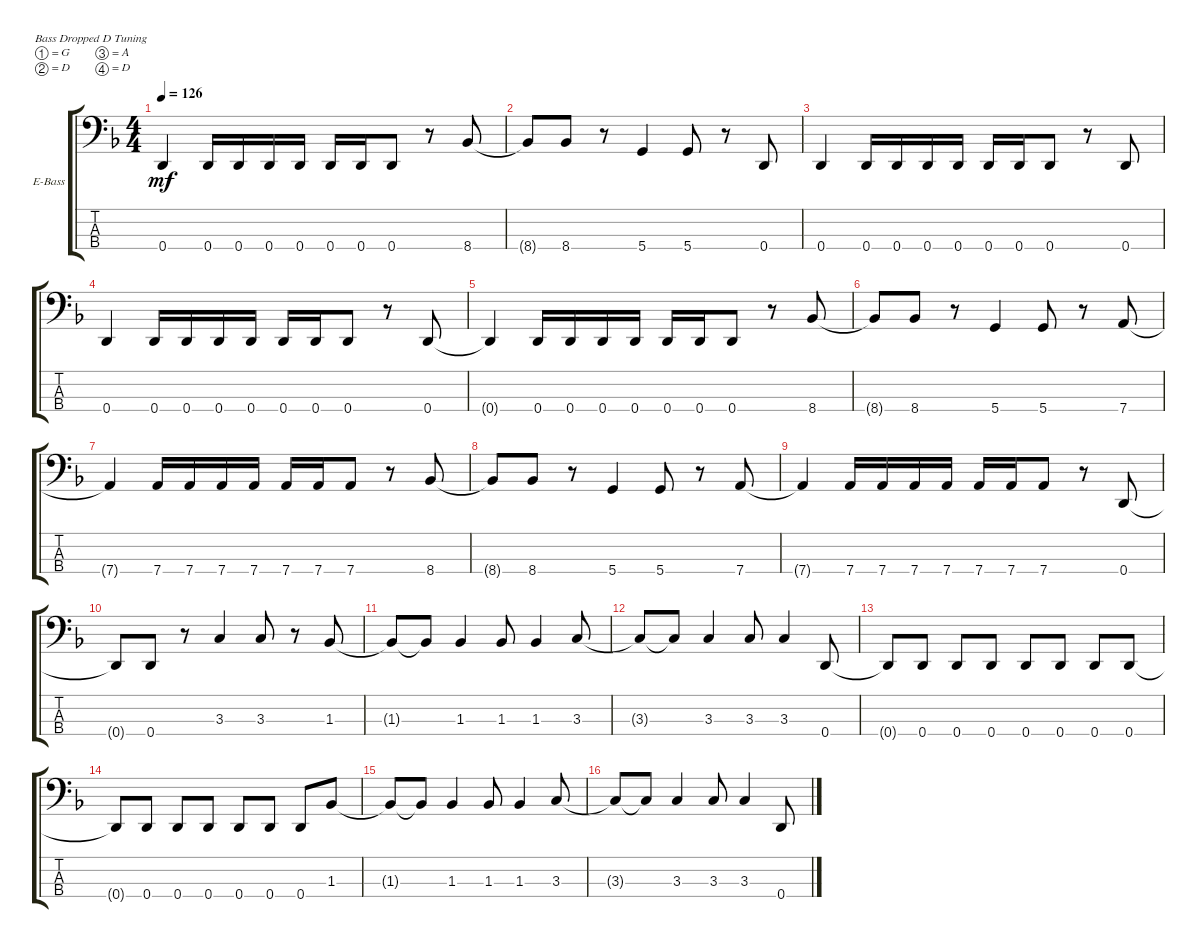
\defaultSystemsLayout 4
\bracketExtendMode groupsimilarinstruments
\firstSystemTrackNameOrientation horizontal
\otherSystemsTrackNameOrientation horizontal
\track ("Bass" "E-Bass") {instrument electricbassfinger}
\staff {score tabs}
\tuning (G2 D2 A1 D1)
\ts (4 4)
\tempo 126
\clef f4
\ks f
0.4{t}.4{dy mf} 0.4.16 0.4.16 0.4.16 0.4.16 0.4.16 0.4.16 0.4.8 r.8 8.4.8 |
8.4{t}.8 8.4.8 r.8 5.4.4 5.4.8 r.8 0.4.8 |
0.4.4 0.4.16 0.4.16 0.4.16 0.4.16 0.4.16 0.4.16 0.4.8 r.8 0.4.8 |
0.4.4 0.4.16 0.4.16 0.4.16 0.4.16 0.4.16 0.4.16 0.4.8 r.8 0.4.8 |
0.4{t}.4 0.4.16 0.4.16 0.4.16 0.4.16 0.4.16 0.4.16 0.4.8 r.8 8.4.8 |
8.4{t}.8 8.4.8 r.8 5.4.4 5.4.8 r.8 7.4.8 |
7.4{t}.4 7.4.16 7.4.16 7.4.16 7.4.16 7.4.16 7.4.16 7.4.8 r.8 8.4.8 |
8.4{t}.8 8.4.8 r.8 5.4.4 5.4.8 r.8 7.4.8 |
7.4{t}.4 7.4.16 7.4.16 7.4.16 7.4.16 7.4.16 7.4.16 7.4.8 r.8 0.4.8 |
0.4{t}.8 0.4.8 r.8 3.3.4 3.3.8 r.8 1.3.8 |
1.3{t}.8 1.3{t}.8 1.3.4 1.3.8 1.3.4 3.3.8 |
3.3{t}.8 3.3{t}.8 3.3.4 3.3.8 3.3.4 0.4.8 |
0.4{t}.8 0.4.8 0.4.8 0.4.8 0.4.8 0.4.8 0.4.8 0.4.8 |
0.4{t}.8 0.4.8 0.4.8 0.4.8 0.4.8 0.4.8 0.4.8 1.3.8 |
1.3{t}.8 1.3{t}.8 1.3.4 1.3.8 1.3.4 3.3.8 |
3.3{t}.8 3.3{t}.8 3.3.4 3.3.8 3.3.4 0.4.8
